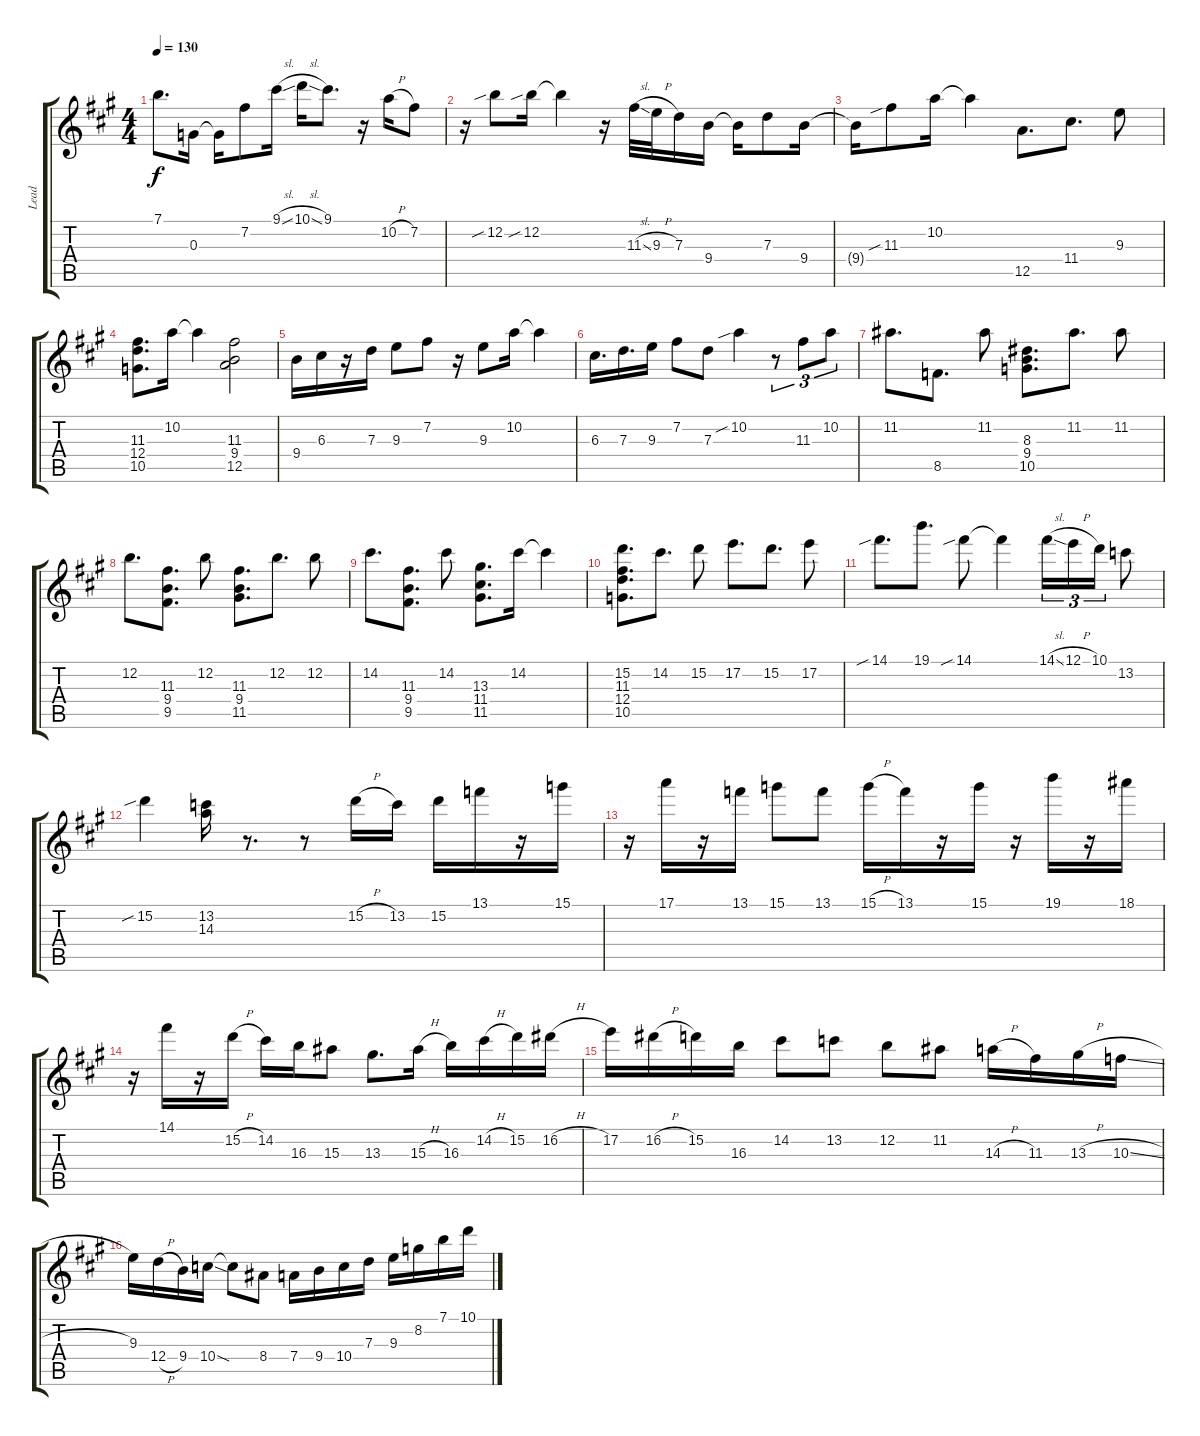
\track ("Lead" "Lead") {instrument electricguitarjazz}
\staff {score tabs}
\tuning (E4 B3 G3 D3 A2 E2) {hide}
\ts (4 4)
\tempo 130
\clef g2
\ks a
7.1.8{d dy f} 0.3.16 0.3{t}.16 7.2.8 9.1{sl}.16 10.1{sl}.16 9.1.8{d} r.16 10.2{h}.16 7.2.8 |
r.16 12.2{sib}.8 12.2{sib}.16 12.2{t}.4 r.16 11.3{sl}.32 9.3{h}.32 7.3.16 9.4.16 9.4{t}.16 7.3.8 9.4.16 |
9.4{t}.16 11.3{sib}.8 10.2.16 10.2{t}.4 12.5.8{d} 11.4.8{d} 9.3.8 |
(11.3 12.4 10.5).8{d} 10.2.16 10.2{t}.4 (11.3 9.4 12.5).2 |
9.4.16 6.3.16 r.16 7.3.16 9.3.8 7.2.8 r.16 9.3.8 10.2.16 10.2{t}.4 |
6.3.16{d} 7.3.16{d} 9.3.16 7.2.8 7.3.8 10.2{sib}.4 r.8{tu (3 2)} 11.3.8{tu (3 2)} 10.2.8{tu (3 2)} |
11.2.8{d} 8.5.8{d} 11.2.8 (8.3 9.4 10.5).8{d} 11.2.8{d} 11.2.8 |
12.2.8{d} (11.3 9.4 9.5).8{d} 12.2.8 (11.3 9.4 11.5).8{d} 12.2.8{d} 12.2.8 |
14.2.8{d} (11.3 9.4 9.5).8{d} 14.2.8 (13.3 11.4 11.5).8{d} 14.2.16 14.2{t}.4 |
(15.2 11.3 12.4 10.5).8{d} 14.2.8{d} 15.2.8 17.2.8{d} 15.2.8{d} 17.2.8 |
14.1{sib}.8{d} 19.1.8{d} 14.1{sib}.8 14.1{t}.4 14.1{sl}.16{tu (3 2)} 12.1{h}.16{tu (3 2)} 10.1.16{tu (3 2)} 13.2.8 |
15.2{sib}.4 (13.2 14.3).16 r.8{d} r.8 15.2{h}.16 13.2.16 15.2.16 13.1.16 r.16 15.1.16 |
r.16 17.1.16 r.16 13.1.16 15.1.8 13.1.8 15.1{h}.16 13.1.16 r.16 15.1.16 r.16 19.1.16 r.16 18.1.16 |
r.16 14.1.16 r.16 15.2{h}.16 14.2.16 16.3.16 15.3.8 13.3.8{d} 15.3{h}.16 16.3.16 14.2{h}.16 15.2.16 16.2{h}.16 |
17.2.16 16.2{h}.16 15.2.16 16.3.16 14.2.8 13.2.8 12.2.8 11.2.8 14.3{h}.16 11.3.16 13.3{h}.16 10.3{sl}.16 |
9.3.16 12.4{h}.16 9.4.16 10.4{sod}.16 10.4{t}.8 8.4.8 7.4.16 9.4.16 10.4.16 7.3.16 9.3.16 8.2.16 7.1.16 10.1{h}.16
